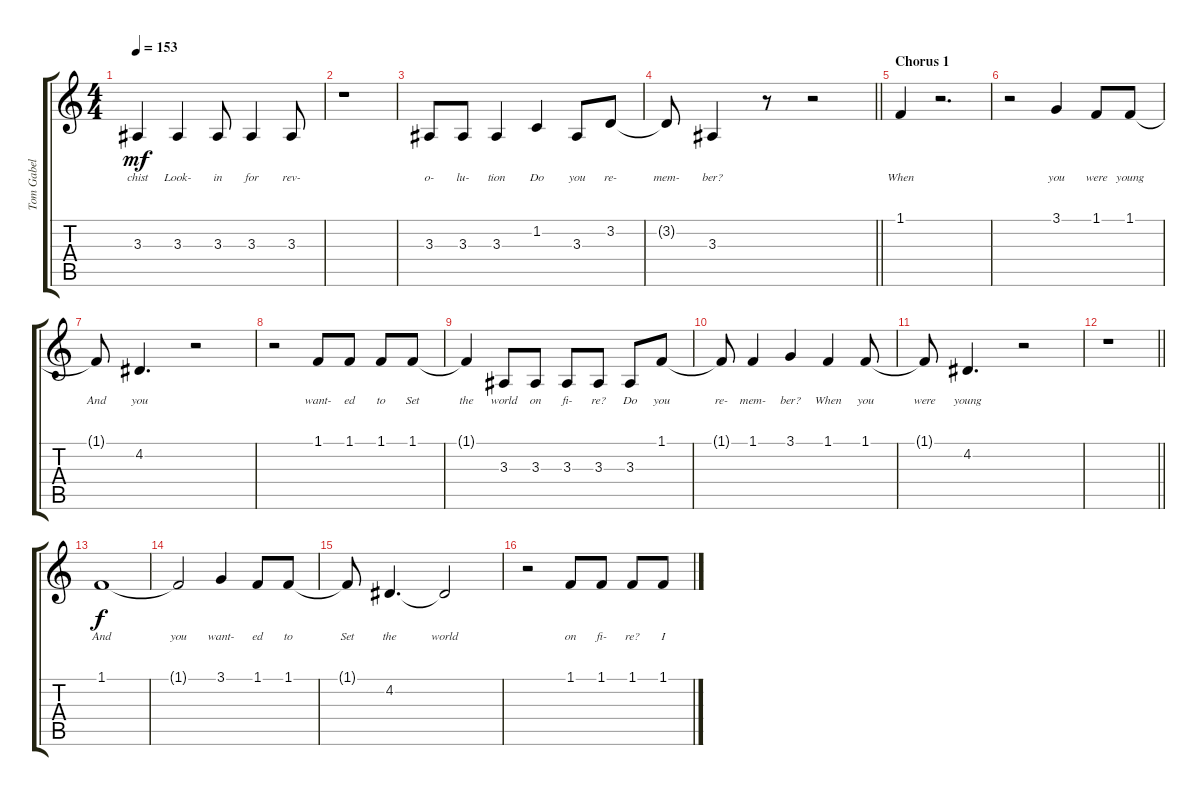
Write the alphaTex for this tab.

\track ("Tom Gabel (Vocals)" "Tom Gabel ") {instrument oboe}
\staff {score tabs}
\tuning (E4 B3 G3 D3 A2 E2) {hide}
\ts (4 4)
\tempo 153
\clef g2
\ks c
3.3.4{lyrics (0 "chist") lyrics (1 "") lyrics (2 "") lyrics (3 "") lyrics (4 "") dy mf} 3.3.4{lyrics (0 "Look-") lyrics (1 "") lyrics (2 "") lyrics (3 "") lyrics (4 "")} 3.3.8{lyrics (0 "in") lyrics (1 "") lyrics (2 "") lyrics (3 "") lyrics (4 "")} 3.3.4{lyrics (0 "for") lyrics (1 "") lyrics (2 "") lyrics (3 "") lyrics (4 "")} 3.3.8{lyrics (0 "rev-") lyrics (1 "") lyrics (2 "") lyrics (3 "") lyrics (4 "")} |
r.1 |
3.3.8{lyrics (0 "o-") lyrics (1 "") lyrics (2 "") lyrics (3 "") lyrics (4 "")} 3.3.8{lyrics (0 "lu-") lyrics (1 "") lyrics (2 "") lyrics (3 "") lyrics (4 "")} 3.3.4{lyrics (0 "tion") lyrics (1 "") lyrics (2 "") lyrics (3 "") lyrics (4 "")} 1.2.4{lyrics (0 "Do") lyrics (1 "") lyrics (2 "") lyrics (3 "") lyrics (4 "")} 3.3.8{lyrics (0 "you") lyrics (1 "") lyrics (2 "") lyrics (3 "") lyrics (4 "")} 3.2.8{lyrics (0 "re-") lyrics (1 "") lyrics (2 "") lyrics (3 "") lyrics (4 "")} |
\barLineRight lightlight
3.2{t}.8{lyrics (0 "mem-") lyrics (1 "") lyrics (2 "") lyrics (3 "") lyrics (4 "")} 3.3.4{lyrics (0 "ber?") lyrics (1 "") lyrics (2 "") lyrics (3 "") lyrics (4 "")} r.8 r.2 |
\section ("" "Chorus 1")
1.1.4{lyrics (0 "When") lyrics (1 "") lyrics (2 "") lyrics (3 "") lyrics (4 "")} r.2{d} |
r.2 3.1.4{lyrics (0 "you") lyrics (1 "") lyrics (2 "") lyrics (3 "") lyrics (4 "")} 1.1.8{lyrics (0 "were") lyrics (1 "") lyrics (2 "") lyrics (3 "") lyrics (4 "")} 1.1.8{lyrics (0 "young") lyrics (1 "") lyrics (2 "") lyrics (3 "") lyrics (4 "")} |
1.1{t}.8{lyrics (0 "And") lyrics (1 "") lyrics (2 "") lyrics (3 "") lyrics (4 "")} 4.2.4{d lyrics (0 "you") lyrics (1 "") lyrics (2 "") lyrics (3 "") lyrics (4 "")} r.2 |
r.2 1.1.8{lyrics (0 "want-") lyrics (1 "") lyrics (2 "") lyrics (3 "") lyrics (4 "")} 1.1.8{lyrics (0 "ed") lyrics (1 "") lyrics (2 "") lyrics (3 "") lyrics (4 "")} 1.1.8{lyrics (0 "to") lyrics (1 "") lyrics (2 "") lyrics (3 "") lyrics (4 "")} 1.1.8{lyrics (0 "Set") lyrics (1 "") lyrics (2 "") lyrics (3 "") lyrics (4 "")} |
1.1{t}.4{lyrics (0 "the") lyrics (1 "") lyrics (2 "") lyrics (3 "") lyrics (4 "")} 3.3.8{lyrics (0 "world") lyrics (1 "") lyrics (2 "") lyrics (3 "") lyrics (4 "")} 3.3.8{lyrics (0 "on") lyrics (1 "") lyrics (2 "") lyrics (3 "") lyrics (4 "")} 3.3.8{lyrics (0 "fi-") lyrics (1 "") lyrics (2 "") lyrics (3 "") lyrics (4 "")} 3.3.8{lyrics (0 "re?") lyrics (1 "") lyrics (2 "") lyrics (3 "") lyrics (4 "")} 3.3.8{lyrics (0 "Do") lyrics (1 "") lyrics (2 "") lyrics (3 "") lyrics (4 "")} 1.1.8{lyrics (0 "you") lyrics (1 "") lyrics (2 "") lyrics (3 "") lyrics (4 "")} |
1.1{t}.8{lyrics (0 "re-") lyrics (1 "") lyrics (2 "") lyrics (3 "") lyrics (4 "")} 1.1.4{lyrics (0 "mem-") lyrics (1 "") lyrics (2 "") lyrics (3 "") lyrics (4 "")} 3.1.4{lyrics (0 "ber?") lyrics (1 "") lyrics (2 "") lyrics (3 "") lyrics (4 "")} 1.1.4{lyrics (0 "When") lyrics (1 "") lyrics (2 "") lyrics (3 "") lyrics (4 "")} 1.1.8{lyrics (0 "you") lyrics (1 "") lyrics (2 "") lyrics (3 "") lyrics (4 "")} |
1.1{t}.8{lyrics (0 "were") lyrics (1 "") lyrics (2 "") lyrics (3 "") lyrics (4 "")} 4.2.4{d lyrics (0 "young") lyrics (1 "") lyrics (2 "") lyrics (3 "") lyrics (4 "")} r.2 |
\barLineRight lightlight
r.1 |
1.1.1{lyrics (0 "And") lyrics (1 "") lyrics (2 "") lyrics (3 "") lyrics (4 "") dy f} |
1.1{t}.2{lyrics (0 "you") lyrics (1 "") lyrics (2 "") lyrics (3 "") lyrics (4 "")} 3.1.4{lyrics (0 "want-") lyrics (1 "") lyrics (2 "") lyrics (3 "") lyrics (4 "")} 1.1.8{lyrics (0 "ed") lyrics (1 "") lyrics (2 "") lyrics (3 "") lyrics (4 "")} 1.1.8{lyrics (0 "to") lyrics (1 "") lyrics (2 "") lyrics (3 "") lyrics (4 "")} |
1.1{t}.8{lyrics (0 "Set") lyrics (1 "") lyrics (2 "") lyrics (3 "") lyrics (4 "")} 4.2.4{d lyrics (0 "the") lyrics (1 "") lyrics (2 "") lyrics (3 "") lyrics (4 "")} 4.2{t}.2{lyrics (0 "world") lyrics (1 "") lyrics (2 "") lyrics (3 "") lyrics (4 "")} |
r.2 1.1.8{lyrics (0 "on") lyrics (1 "") lyrics (2 "") lyrics (3 "") lyrics (4 "")} 1.1.8{lyrics (0 "fi-") lyrics (1 "") lyrics (2 "") lyrics (3 "") lyrics (4 "")} 1.1.8{lyrics (0 "re?") lyrics (1 "") lyrics (2 "") lyrics (3 "") lyrics (4 "")} 1.1.8{lyrics (0 "I") lyrics (1 "") lyrics (2 "") lyrics (3 "") lyrics (4 "")}
